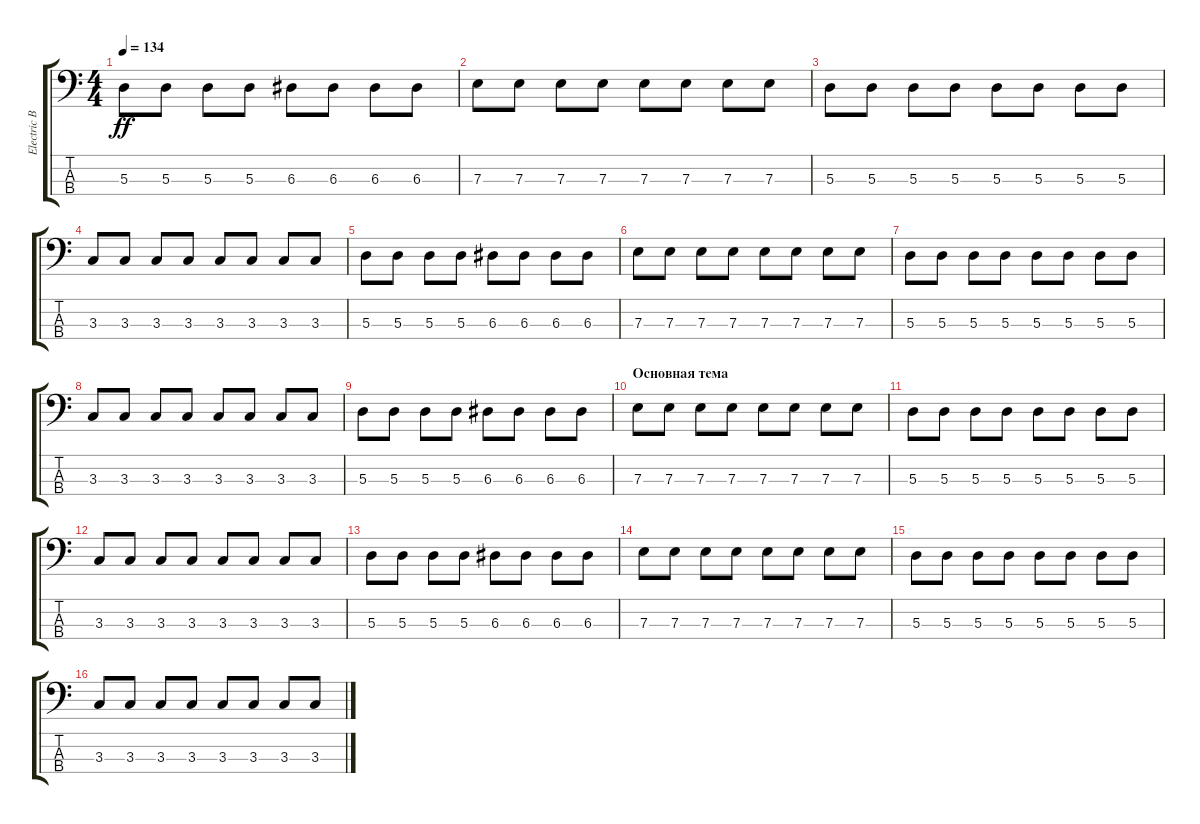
\track ("Electric Bass" "Electric B") {instrument electricbassfinger}
\staff {score tabs}
\tuning (G2 D2 A1 E1) {hide}
\ts (4 4)
\tempo 134
\clef f4
\ks c
5.3.8{dy ff} 5.3.8 5.3.8 5.3.8 6.3.8 6.3.8 6.3.8 6.3.8 |
7.3.8 7.3.8 7.3.8 7.3.8 7.3.8 7.3.8 7.3.8 7.3.8 |
5.3.8 5.3.8 5.3.8 5.3.8 5.3.8 5.3.8 5.3.8 5.3.8 |
3.3.8 3.3.8 3.3.8 3.3.8 3.3.8 3.3.8 3.3.8 3.3.8 |
5.3.8 5.3.8 5.3.8 5.3.8 6.3.8 6.3.8 6.3.8 6.3.8 |
7.3.8 7.3.8 7.3.8 7.3.8 7.3.8 7.3.8 7.3.8 7.3.8 |
5.3.8 5.3.8 5.3.8 5.3.8 5.3.8 5.3.8 5.3.8 5.3.8 |
3.3.8 3.3.8 3.3.8 3.3.8 3.3.8 3.3.8 3.3.8 3.3.8 |
5.3.8 5.3.8 5.3.8 5.3.8 6.3.8 6.3.8 6.3.8 6.3.8 |
\section ("" "Основная тема")
7.3.8 7.3.8 7.3.8 7.3.8 7.3.8 7.3.8 7.3.8 7.3.8 |
5.3.8 5.3.8 5.3.8 5.3.8 5.3.8 5.3.8 5.3.8 5.3.8 |
3.3.8 3.3.8 3.3.8 3.3.8 3.3.8 3.3.8 3.3.8 3.3.8 |
5.3.8 5.3.8 5.3.8 5.3.8 6.3.8 6.3.8 6.3.8 6.3.8 |
7.3.8 7.3.8 7.3.8 7.3.8 7.3.8 7.3.8 7.3.8 7.3.8 |
5.3.8 5.3.8 5.3.8 5.3.8 5.3.8 5.3.8 5.3.8 5.3.8 |
3.3.8 3.3.8 3.3.8 3.3.8 3.3.8 3.3.8 3.3.8 3.3.8
